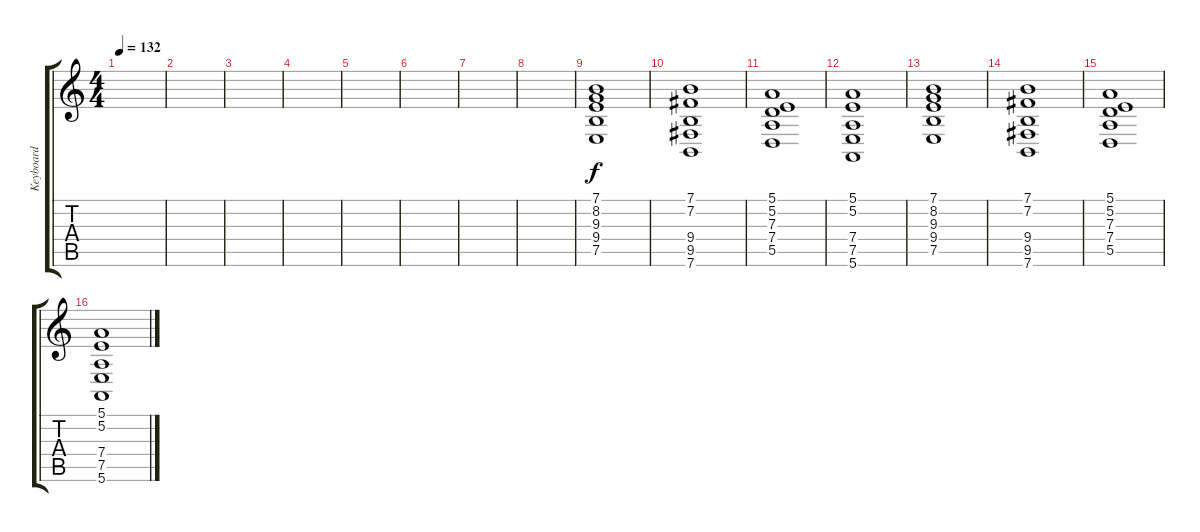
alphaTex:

\track ("Keyboard" "Keyboard") {instrument synthstrings1}
\staff {score tabs}
\tuning (E4 B3 G3 D3 A2 E2) {hide}
\ts (4 4)
\tempo 132
\clef g2
\ks c
|
|
|
|
|
|
|
|
(7.1 8.2 9.3 9.4 7.5).1 |
(7.1 7.2 9.4 9.5 7.6).1 |
(5.1 5.2 7.3 7.4 5.5).1 |
(5.1 5.2 7.4 7.5 5.6).1 |
(7.1 8.2 9.3 9.4 7.5).1 |
(7.1 7.2 9.4 9.5 7.6).1 |
(5.1 5.2 7.3 7.4 5.5).1 |
(5.1 5.2 7.4 7.5 5.6).1
